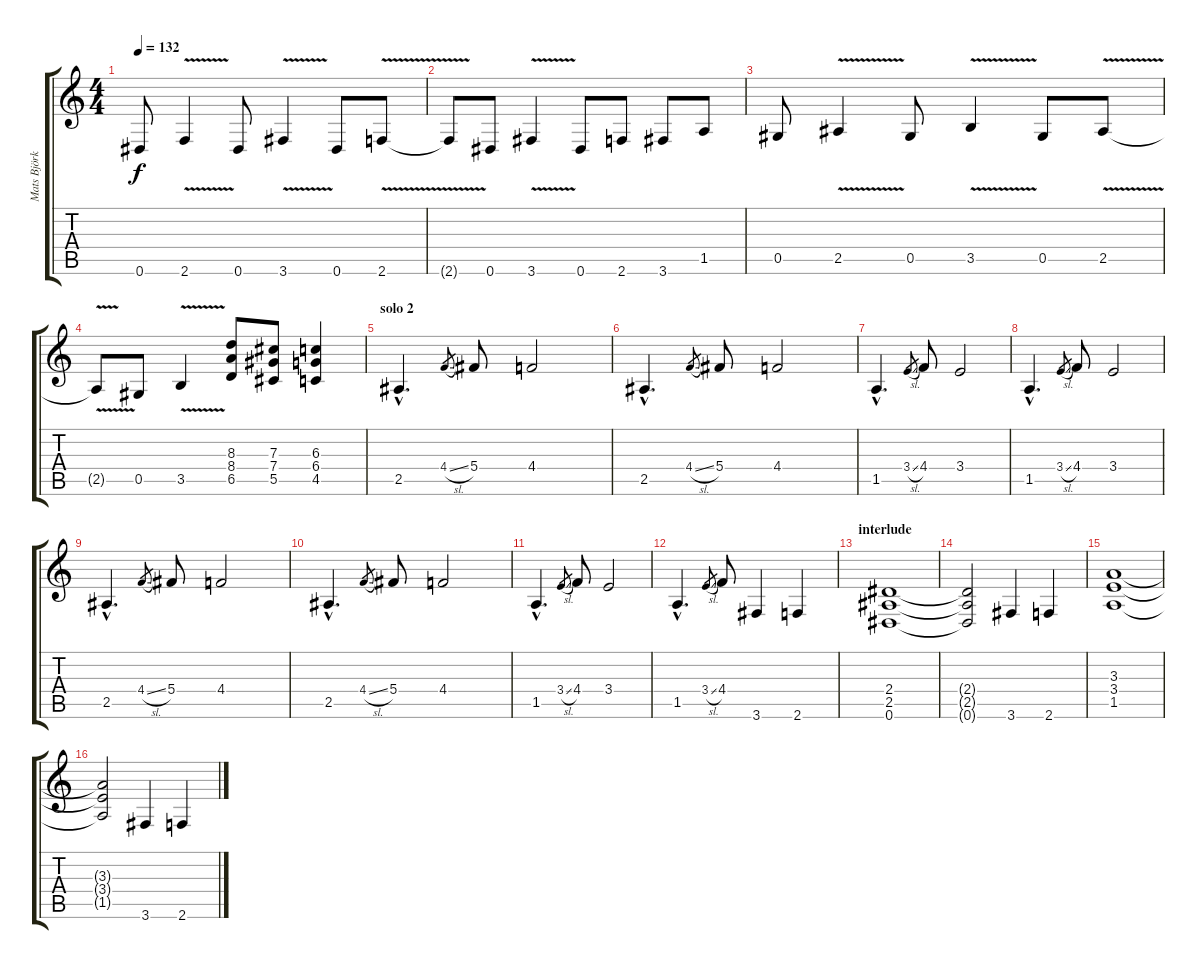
\track ("Mats Björkman" "Mats Björk") {instrument distortionguitar}
\staff {score tabs}
\tuning (Eb4 Bb3 Gb3 Db3 Ab2 Eb2) {hide}
\ts (4 4)
\tempo 132
\clef g2
\ks c
0.6.8{dy f} 2.6{v}.4 0.6.8 3.6{v}.4 0.6.8 2.6{v}.8 |
2.6{t}.8 0.6.8 3.6{v}.4 0.6.8 2.6.8 3.6.8 1.5.8 |
0.5.8 2.5{v}.4 0.5.8 3.5{v}.4 0.5.8 2.5{v}.8 |
2.5{t}.8 0.5.8 3.5{v}.4 (8.3 8.4 6.5).8 (7.3 7.4 5.5).8 (6.3 6.4 4.5).4 |
\section ("" "solo 2")
2.5{hac}.4{d volume 16} 4.4{sl}.8{gr} 5.4.8 4.4.2 |
2.5{hac}.4{d} 4.4{sl}.8{gr} 5.4.8 4.4.2 |
1.5{hac}.4{d} 3.4{sl}.8{gr} 4.4.8 3.4.2 |
1.5{hac}.4{d} 3.4{sl}.8{gr} 4.4.8 3.4.2 |
2.5{hac}.4{d} 4.4{sl}.8{gr} 5.4.8 4.4.2 |
2.5{hac}.4{d} 4.4{sl}.8{gr} 5.4.8 4.4.2 |
1.5{hac}.4{d} 3.4{sl}.8{gr} 4.4.8 3.4.2 |
1.5{hac}.4{d} 3.4{sl}.8{gr} 4.4.8 3.6.4 2.6.4 |
\section ("" "interlude")
(2.4 2.5 0.6).1{volume 14} |
(2.4{t} 2.5{t} 0.6{t}).2 3.6.4 2.6.4 |
(3.3 3.4 1.5).1 |
(3.3{t} 3.4{t} 1.5{t}).2 3.6.4 2.6.4
